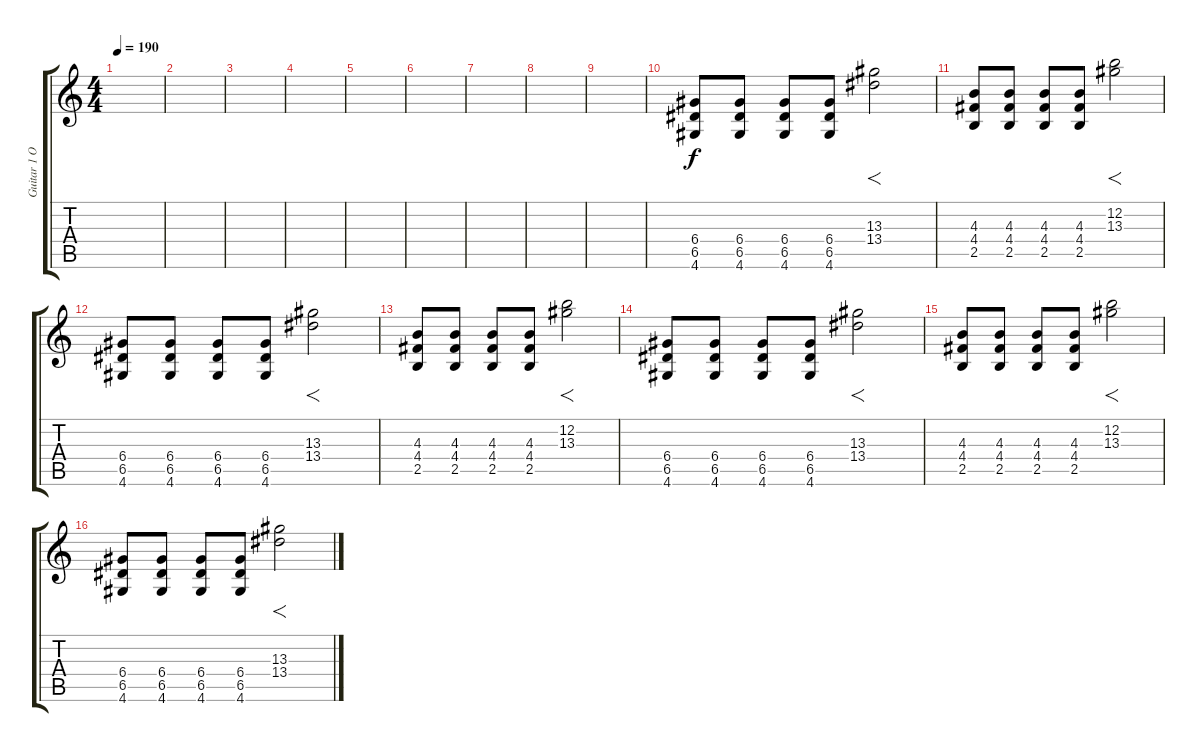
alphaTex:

\track ("Guitar 1 Overdub" "Guitar 1 O") {instrument distortionguitar}
\staff {score tabs}
\tuning (E4 B3 G3 D3 A2 E2) {hide}
\ts (4 4)
\tempo 190
\clef g2
\ks c
|
|
|
|
|
|
|
|
|
(6.4 6.5 4.6).8 (6.4 6.5 4.6).8 (6.4 6.5 4.6).8 (6.4 6.5 4.6).8 (13.3 13.4).2{f} |
(4.3 4.4 2.5).8 (4.3 4.4 2.5).8 (4.3 4.4 2.5).8 (4.3 4.4 2.5).8 (12.2 13.3).2{f} |
(6.4 6.5 4.6).8 (6.4 6.5 4.6).8 (6.4 6.5 4.6).8 (6.4 6.5 4.6).8 (13.3 13.4).2{f} |
(4.3 4.4 2.5).8 (4.3 4.4 2.5).8 (4.3 4.4 2.5).8 (4.3 4.4 2.5).8 (12.2 13.3).2{f} |
(6.4 6.5 4.6).8 (6.4 6.5 4.6).8 (6.4 6.5 4.6).8 (6.4 6.5 4.6).8 (13.3 13.4).2{f} |
(4.3 4.4 2.5).8 (4.3 4.4 2.5).8 (4.3 4.4 2.5).8 (4.3 4.4 2.5).8 (12.2 13.3).2{f} |
(6.4 6.5 4.6).8 (6.4 6.5 4.6).8 (6.4 6.5 4.6).8 (6.4 6.5 4.6).8 (13.3 13.4).2{f}
